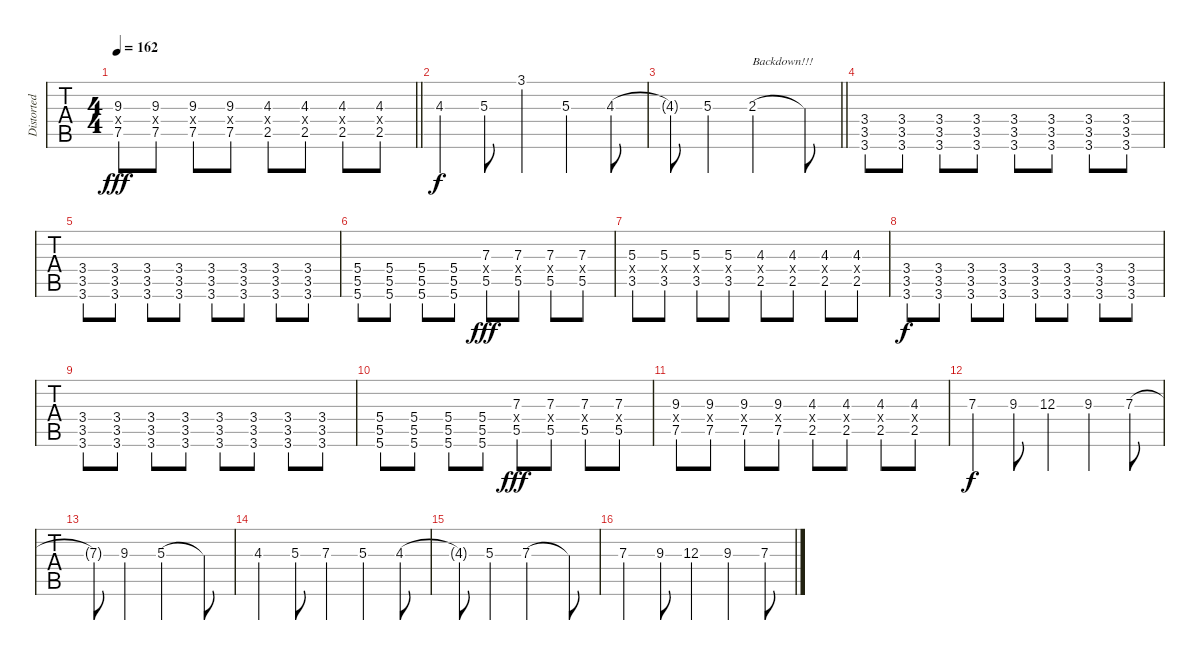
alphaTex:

\track ("Distorted 2 [Tuck]" "Distorted ") {instrument distortionguitar}
\staff {tabs}
\tuning (D4 A3 F3 C3 G2 C2) {hide}
\ts (4 4)
\tempo 162
\clef g2
\barLineRight lightlight
\ks c
(9.3 0.4{x} 7.5).8{dy fff} (9.3 0.4{x} 7.5).8 (9.3 0.4{x} 7.5).8 (9.3 0.4{x} 7.5).8 (4.3 0.4{x} 2.5).8 (4.3 0.4{x} 2.5).8 (4.3 0.4{x} 2.5).8 (4.3 0.4{x} 2.5).8 |
4.3.4{dy f} 5.3.8 3.1.4 5.3.4 4.3.8 |
\barLineRight lightlight
4.3{t}.8 5.3.4 2.3.2{txt "Backdown!!!"} 2.3{t}.8 |
(3.4 3.5 3.6).8 (3.4 3.5 3.6).8 (3.4 3.5 3.6).8 (3.4 3.5 3.6).8 (3.4 3.5 3.6).8 (3.4 3.5 3.6).8 (3.4 3.5 3.6).8 (3.4 3.5 3.6).8 |
(3.4 3.5 3.6).8 (3.4 3.5 3.6).8 (3.4 3.5 3.6).8 (3.4 3.5 3.6).8 (3.4 3.5 3.6).8 (3.4 3.5 3.6).8 (3.4 3.5 3.6).8 (3.4 3.5 3.6).8 |
(5.4 5.5 5.6).8 (5.4 5.5 5.6).8 (5.4 5.5 5.6).8 (5.4 5.5 5.6).8 (7.3 0.4{x} 5.5).8{dy fff} (7.3 0.4{x} 5.5).8 (7.3 0.4{x} 5.5).8 (7.3 0.4{x} 5.5).8 |
(5.3 0.4{x} 3.5).8 (5.3 0.4{x} 3.5).8 (5.3 0.4{x} 3.5).8 (5.3 0.4{x} 3.5).8 (4.3 0.4{x} 2.5).8 (4.3 0.4{x} 2.5).8 (4.3 0.4{x} 2.5).8 (4.3 0.4{x} 2.5).8 |
(3.4 3.5 3.6).8{dy f} (3.4 3.5 3.6).8 (3.4 3.5 3.6).8 (3.4 3.5 3.6).8 (3.4 3.5 3.6).8 (3.4 3.5 3.6).8 (3.4 3.5 3.6).8 (3.4 3.5 3.6).8 |
(3.4 3.5 3.6).8 (3.4 3.5 3.6).8 (3.4 3.5 3.6).8 (3.4 3.5 3.6).8 (3.4 3.5 3.6).8 (3.4 3.5 3.6).8 (3.4 3.5 3.6).8 (3.4 3.5 3.6).8 |
(5.4 5.5 5.6).8 (5.4 5.5 5.6).8 (5.4 5.5 5.6).8 (5.4 5.5 5.6).8 (7.3 0.4{x} 5.5).8{dy fff} (7.3 0.4{x} 5.5).8 (7.3 0.4{x} 5.5).8 (7.3 0.4{x} 5.5).8 |
(9.3 0.4{x} 7.5).8 (9.3 0.4{x} 7.5).8 (9.3 0.4{x} 7.5).8 (9.3 0.4{x} 7.5).8 (4.3 0.4{x} 2.5).8 (4.3 0.4{x} 2.5).8 (4.3 0.4{x} 2.5).8 (4.3 0.4{x} 2.5).8 |
7.3.4{dy f} 9.3.8 12.3.4 9.3.4 7.3.8 |
7.3{t}.8 9.3.4 5.3.2 5.3{t}.8 |
4.3.4 5.3.8 7.3.4 5.3.4 4.3.8 |
4.3{t}.8 5.3.4 7.3.2 7.3{t}.8 |
7.3.4 9.3.8 12.3.4 9.3.4 7.3.8
